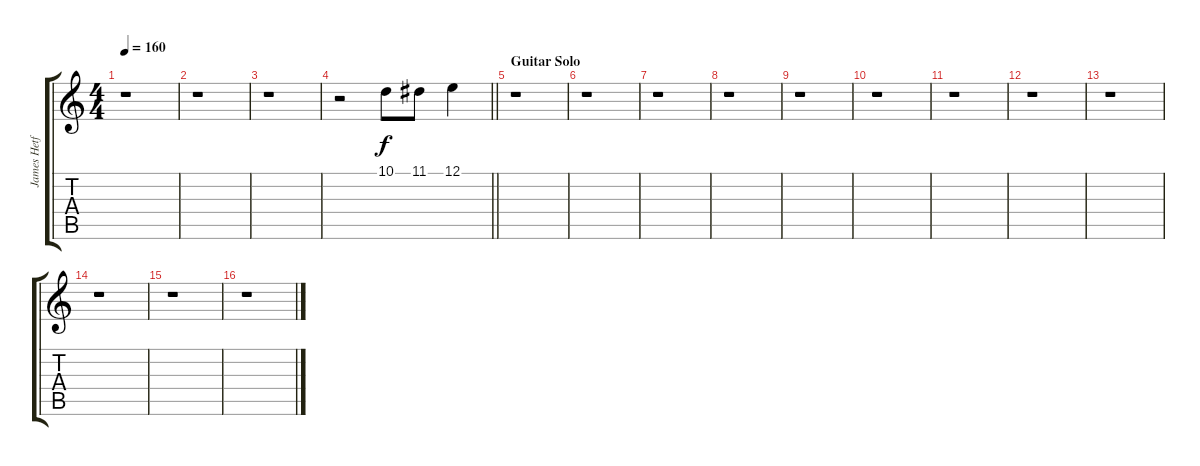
\track ("James Hetfield - Vocals" "James Hetf") {instrument lead1square}
\staff {score tabs}
\tuning (E4 B3 G3 D3 A2 E2) {hide}
\ts (4 4)
\tempo 160
\clef g2
\ks c
r.1{dy f} |
r.1 |
r.1 |
\barLineRight lightlight
r.2 10.1.8 11.1.8 12.1.4 |
\section ("" "Guitar Solo")
r.1 |
r.1 |
r.1 |
r.1 |
r.1 |
r.1 |
r.1 |
r.1 |
r.1 |
r.1 |
r.1 |
r.1
